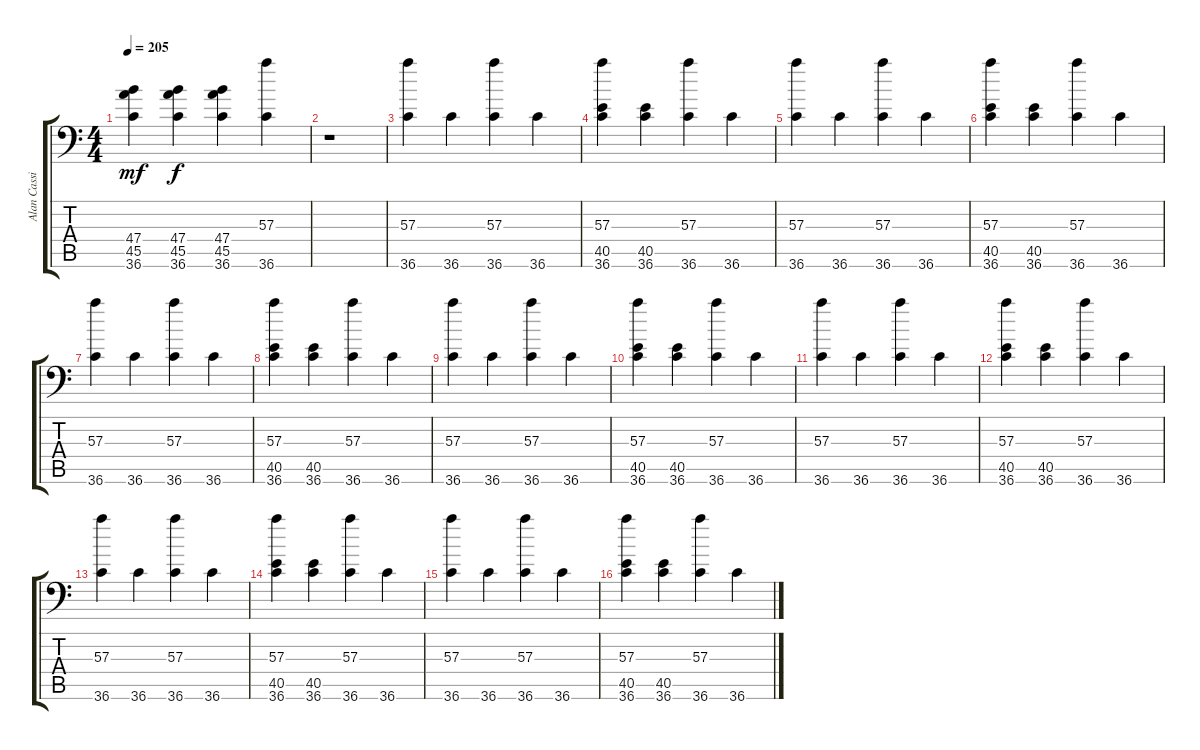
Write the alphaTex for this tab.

\track ("Alan Cassidy" "Alan Cassi") {instrument acousticgrandpiano}
\staff {score tabs}
\tuning (C-1 C-1 C-1 C-1 C-1 C-1) {hide}
\ts (4 4)
\tempo 205
\clef f4
\ks c
(47.4 45.5 36.6).4{dy mf} (47.4 45.5 36.6).4{dy f} (47.4 45.5 36.6).4 (57.3 36.6).4 |
r.1 |
(57.3 36.6).4 36.6.4 (57.3 36.6).4 36.6.4 |
(57.3 40.5 36.6).4 (40.5 36.6).4 (57.3 36.6).4 36.6.4 |
(57.3 36.6).4 36.6.4 (57.3 36.6).4 36.6.4 |
(57.3 40.5 36.6).4 (40.5 36.6).4 (57.3 36.6).4 36.6.4 |
(57.3 36.6).4 36.6.4 (57.3 36.6).4 36.6.4 |
(57.3 40.5 36.6).4 (40.5 36.6).4 (57.3 36.6).4 36.6.4 |
(57.3 36.6).4 36.6.4 (57.3 36.6).4 36.6.4 |
(57.3 40.5 36.6).4 (40.5 36.6).4 (57.3 36.6).4 36.6.4 |
(57.3 36.6).4 36.6.4 (57.3 36.6).4 36.6.4 |
(57.3 40.5 36.6).4 (40.5 36.6).4 (57.3 36.6).4 36.6.4 |
(57.3 36.6).4 36.6.4 (57.3 36.6).4 36.6.4 |
(57.3 40.5 36.6).4 (40.5 36.6).4 (57.3 36.6).4 36.6.4 |
(57.3 36.6).4 36.6.4 (57.3 36.6).4 36.6.4 |
(57.3 40.5 36.6).4 (40.5 36.6).4 (57.3 36.6).4 36.6.4
